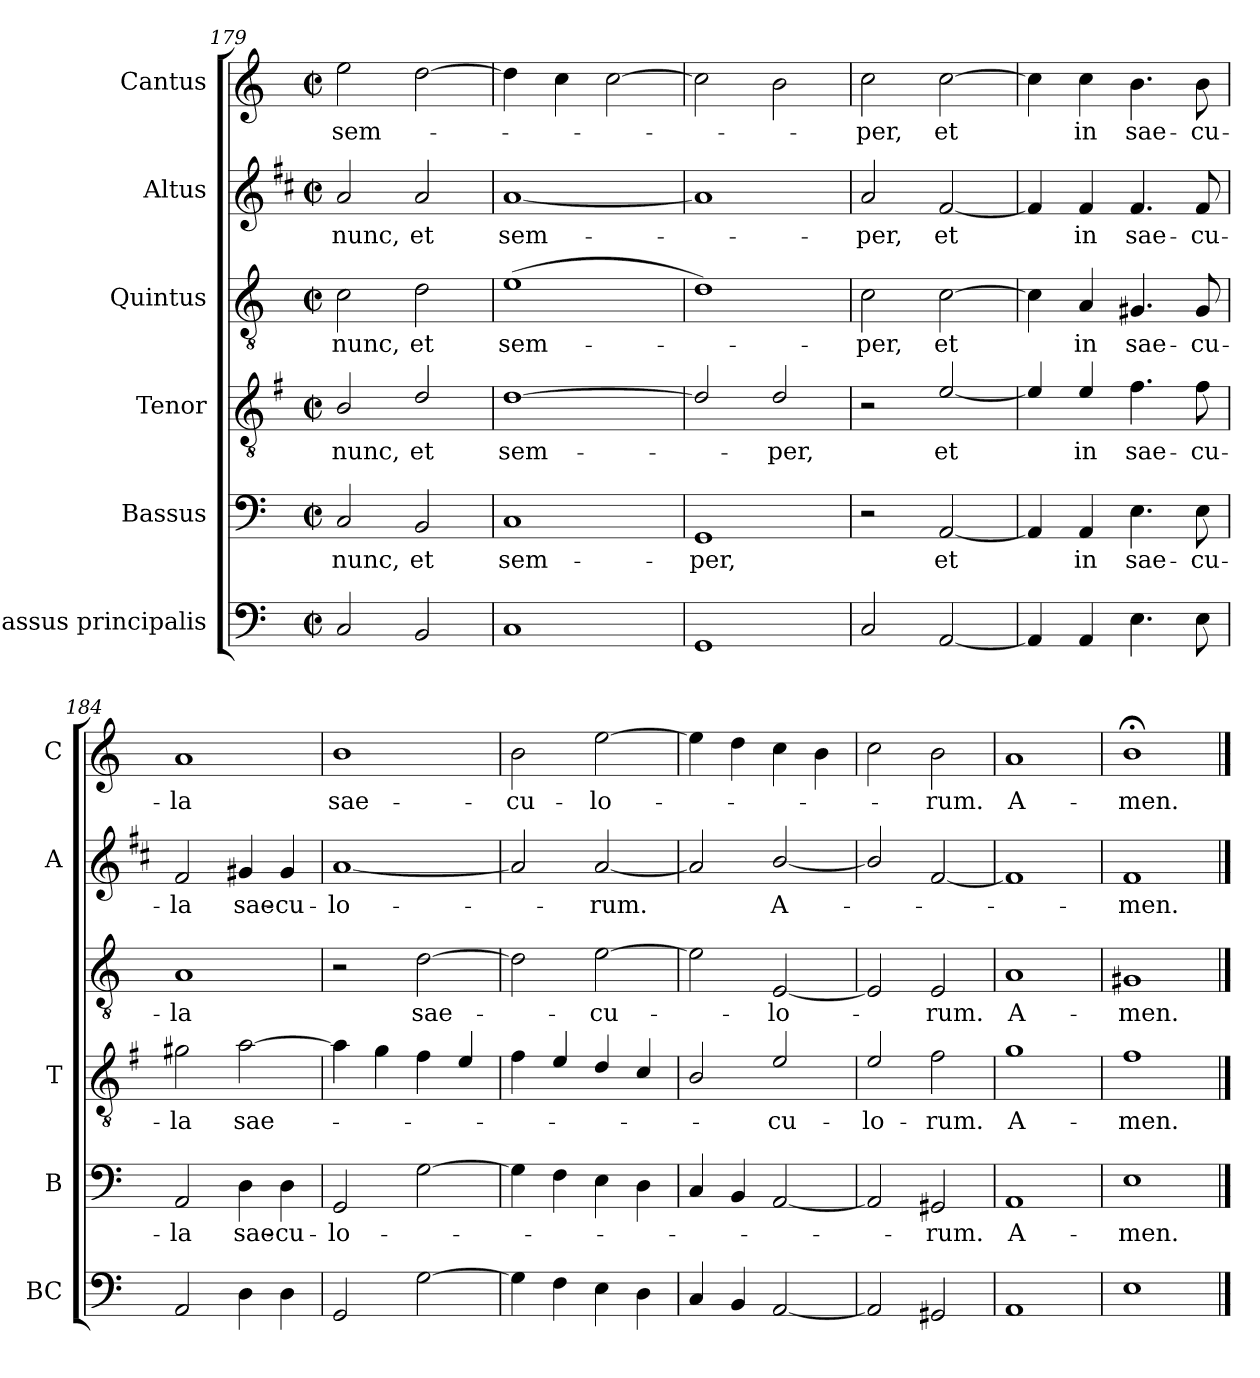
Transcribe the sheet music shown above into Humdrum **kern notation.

**kern	**kern	**text	**kern	**text	**kern	**text	**kern	**text	**kern	**text
*part6	*part5	*part5	*part4	*part4	*part3	*part3	*part2	*part2	*part1	*part1
*staff6	*staff5	*staff5	*staff4	*staff4	*staff3	*staff3	*staff2	*staff2	*staff1	*staff1
*I"Bassus principalis	*I"Bassus	*	*I"Tenor	*	*I"Quintus	*	*I"Altus	*	*I"Cantus	*
*I'BC	*I'B	*	*I'T	*	*	*	*I'A	*	*I'C	*
*clefF4	*clefF4	*	*clefGv2	*	*clefGv2	*	*clefG2	*	*clefG2	*
*	*	*	*ITrd4c7	*	*	*	*ITrd1c2	*	*	*
*k[]	*k[]	*	*k[]	*	*k[]	*	*k[]	*	*k[]	*
*C:	*C:	*	*C:	*	*C:	*	*C:	*	*C:	*
*M2/2	*M2/2	*	*M2/2	*	*M2/2	*	*M2/2	*	*M2/2	*
*met(c|)	*met(c|)	*	*met(c|)	*	*met(c|)	*	*met(c|)	*	*met(c|)	*
=179	=179	=179	=179	=179	=179	=179	=179	=179	=179	=179
!	!	!LO:LY:b	!	!LO:LY:b	!	!LO:LY:b	!	!LO:LY:b	!	!LO:LY:b
2C/	2C/	nunc,	2E/	nunc,	2c\	nunc,	2g/	nunc,	2ee\	sem-
!	!	!LO:LY:b	!	!LO:LY:b	!	!LO:LY:b	!	!LO:LY:b	!	!
2BB/	2BB/	et	2G/	et	2d\	et	2g/	et	[2dd\	.
=180	=180	=180	=180	=180	=180	=180	=180	=180	=180	=180
!	!	!LO:LY:b	!	!LO:LY:b	!	!LO:LY:b	!	!LO:LY:b	!	!
1C	1C	sem-	[1G	sem-	(>1e	sem-	[1g	sem-	4dd\]	.
.	.	.	.	.	.	.	.	.	4cc\	.
.	.	.	.	.	.	.	.	.	[2cc\	.
=181	=181	=181	=181	=181	=181	=181	=181	=181	=181	=181
!	!	!LO:LY:b	!	!	!	!	!	!	!	!
1GG	1GG	-per,	2G/]	.	1d)	.	1g]	.	2cc\]	.
!	!	!	!	!LO:LY:b	!	!	!	!	!	!
.	.	.	2G/	-per,	.	.	.	.	2b\	.
!!LO:LB:g=z
=182	=182	=182	=182	=182	=182	=182	=182	=182	=182	=182
!	!	!	!	!	!	!LO:LY:b	!	!LO:LY:b	!	!LO:LY:b
2C/	2r	.	2r	.	2c\	-per,	2g/	-per,	2cc\	-per,
!	!	!LO:LY:b	!	!LO:LY:b	!	!LO:LY:b	!	!LO:LY:b	!	!LO:LY:b
[2AA/	[2AA/	et	[2A/	et	[2c\	et	[2e/	et	[2cc\	et
=183	=183	=183	=183	=183	=183	=183	=183	=183	=183	=183
4AA/]	4AA/]	.	4A/]	.	4c\]	.	4e/]	.	4cc\]	.
!	!	!LO:LY:b	!	!LO:LY:b	!	!LO:LY:b	!	!LO:LY:b	!	!LO:LY:b
4AA/	4AA/	in	4A/	in	4A/	in	4e/	in	4cc\	in
!	!	!LO:LY:b	!	!LO:LY:b	!	!LO:LY:b	!	!LO:LY:b	!	!LO:LY:b
4.E\	4.E\	sae-	4.B\	sae-	4.G#X/	sae-	4.e/	sae-	4.b\	sae-
!	!	!LO:LY:b	!	!LO:LY:b	!	!LO:LY:b	!	!LO:LY:b	!	!LO:LY:b
8E\	8E\	-cu-	8B\	-cu-	8G#/	-cu-	8e/	-cu-	8b\	-cu-
=184	=184	=184	=184	=184	=184	=184	=184	=184	=184	=184
!	!	!LO:LY:b	!	!LO:LY:b	!	!LO:LY:b	!	!LO:LY:b	!	!LO:LY:b
2AA/	2AA/	-la	2c#X\	-la	1A	-la	2e/	-la	1a	-la
!	!	!LO:LY:b	!	!LO:LY:b	!	!	!	!LO:LY:b	!	!
4D\	4D\	sae-	[2d\	sae-	.	.	4f#X/	sae-	.	.
!	!	!LO:LY:b	!	!	!	!	!	!LO:LY:b	!	!
4D\	4D\	-cu-	.	.	.	.	4f#/	-cu-	.	.
=185	=185	=185	=185	=185	=185	=185	=185	=185	=185	=185
!	!	!LO:LY:b	!	!	!	!	!	!LO:LY:b	!	!LO:LY:b
2GG/	2GG/	-lo-	4d\]	.	2r	.	[1g	-lo-	1b	sae-
.	.	.	4c\	.	.	.	.	.	.	.
!	!	!	!	!	!	!LO:LY:b	!	!	!	!
[2G\	[2G\	.	4B\	.	[2d\	sae-	.	.	.	.
.	.	.	4A/	.	.	.	.	.	.	.
=186	=186	=186	=186	=186	=186	=186	=186	=186	=186	=186
!	!	!	!	!	!	!	!	!	!	!LO:LY:b
4G\]	4G\]	.	4B\	.	2d\]	.	2g/]	.	2b\	-cu-
4F\	4F\	.	4A/	.	.	.	.	.	.	.
!	!	!	!	!	!	!LO:LY:b	!	!LO:LY:b	!	!LO:LY:b
4E\	4E\	.	4G/	.	[2e\	-cu-	[2g/	-rum.	[2ee\	-lo-
4D\	4D\	.	4F/	.	.	.	.	.	.	.
=187	=187	=187	=187	=187	=187	=187	=187	=187	=187	=187
4C/	4C/	.	2E/	.	2e\]	.	2g/]	.	4ee\]	.
4BB/	4BB/	.	.	.	.	.	.	.	4dd\	.
!	!	!	!	!LO:LY:b	!	!LO:LY:b	!	!LO:LY:b	!	!
[2AA/	[2AA/	.	2A/	-cu-	[2E/	-lo-	[2a/	A-	4cc\	.
.	.	.	.	.	.	.	.	.	4b\	.
=188	=188	=188	=188	=188	=188	=188	=188	=188	=188	=188
!	!	!	!	!LO:LY:b	!	!	!	!	!	!
2AA/]	2AA/]	.	2A/	-lo-	2E/]	.	2a/]	.	2cc\	.
!	!	!LO:LY:b	!	!LO:LY:b	!	!LO:LY:b	!	!	!	!LO:LY:b
2GG#X/	2GG#X/	-rum.	2B\	-rum.	2E/	-rum.	[2e/	.	2b\	-rum.
=189	=189	=189	=189	=189	=189	=189	=189	=189	=189	=189
!	!	!LO:LY:b	!	!LO:LY:b	!	!LO:LY:b	!	!	!	!LO:LY:b
1AA	1AA	A-	1c	A-	1A	A-	1e]	.	1a	A-
=190	=190	=190	=190	=190	=190	=190	=190	=190	=190	=190
!	!	!LO:LY:b	!	!LO:LY:b	!	!LO:LY:b	!	!LO:LY:b	!	!LO:LY:b
1E	1E	-men.	1B	-men.	1G#X	-men.	1e	-men.	1b;<	-men.
==	==	==	==	==	==	==	==	==	==	==
*-	*-	*-	*-	*-	*-	*-	*-	*-	*-	*-
